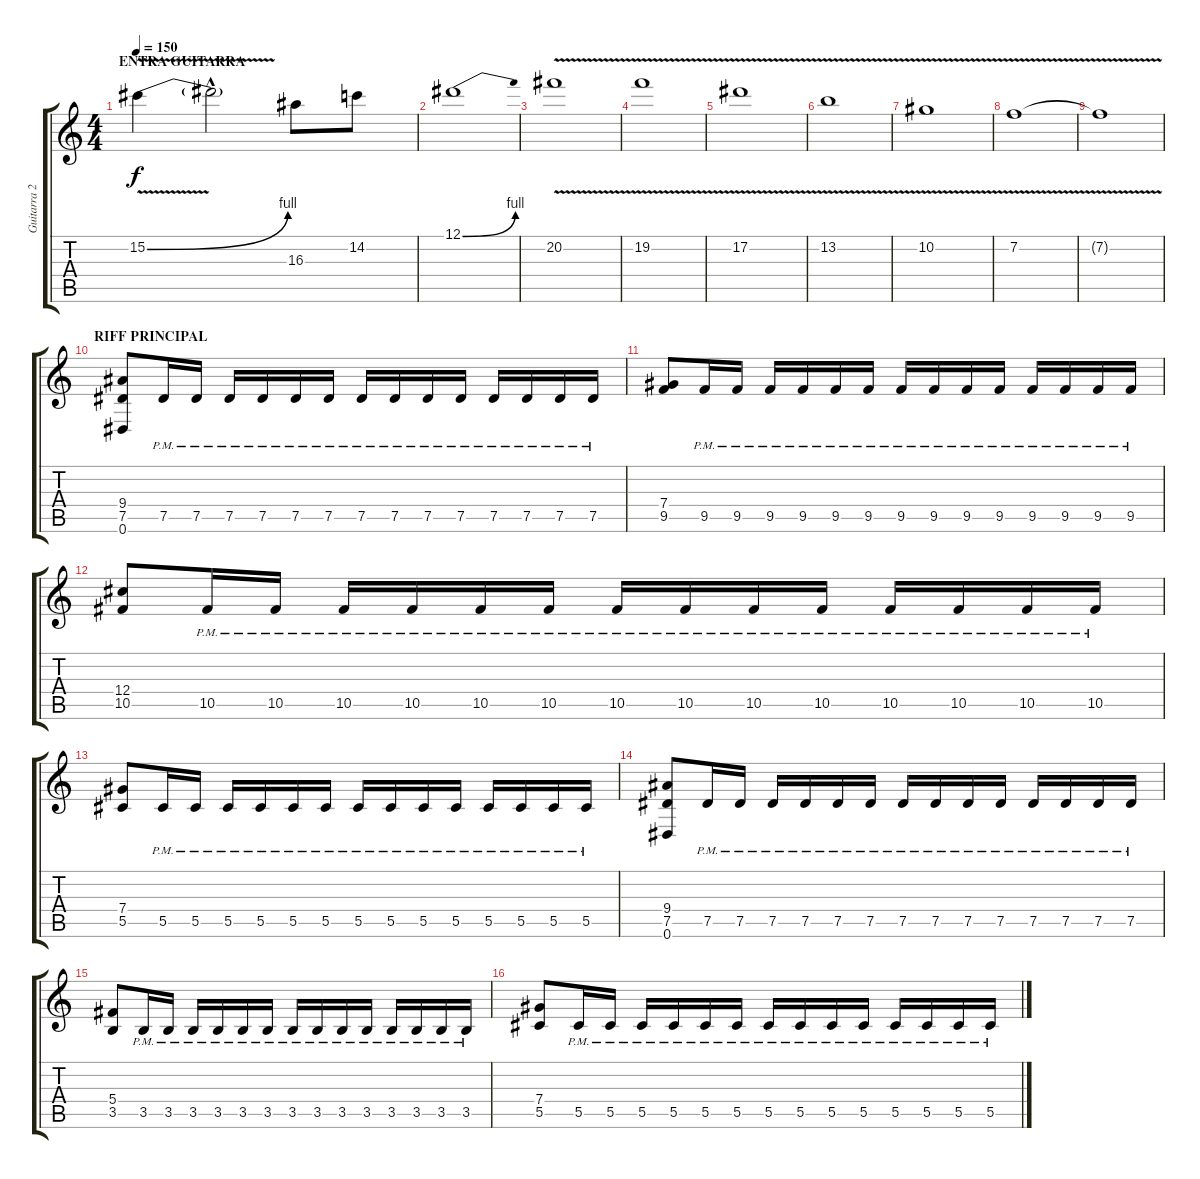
\track ("Guitarra 2" "Guitarra 2") {instrument overdrivenguitar}
\staff {score tabs}
\tuning (Eb4 Bb3 Gb3 Db3 Ab2 Eb2) {hide}
\ts (4 4)
\section ("" "ENTRA GUITARRA")
\tempo 150
\clef g2
\ks c
15.2{be (bend 0 0 60 4) v}.4{dy f} 15.2{hac t}.2 16.3.8 14.2.8 |
12.1{be (bend 0 0 60 4)}.1 |
20.2{v}.1 |
19.2{v}.1 |
17.2{v}.1 |
13.2{v}.1 |
10.2{v}.1 |
7.2{v}.1 |
7.2{t}.1 |
\section ("" "RIFF PRINCIPAL")
(9.4 7.5 0.6).8 7.5{pm}.16 7.5{pm}.16 7.5{pm}.16 7.5{pm}.16 7.5{pm}.16 7.5{pm}.16 7.5{pm}.16 7.5{pm}.16 7.5{pm}.16 7.5{pm}.16 7.5{pm}.16 7.5{pm}.16 7.5{pm}.16 7.5{pm}.16 |
(7.4 9.5).8 9.5{pm}.16 9.5{pm}.16 9.5{pm}.16 9.5{pm}.16 9.5{pm}.16 9.5{pm}.16 9.5{pm}.16 9.5{pm}.16 9.5{pm}.16 9.5{pm}.16 9.5{pm}.16 9.5{pm}.16 9.5{pm}.16 9.5{pm}.16 |
(12.4 10.5).8 10.5{pm}.16 10.5{pm}.16 10.5{pm}.16 10.5{pm}.16 10.5{pm}.16 10.5{pm}.16 10.5{pm}.16 10.5{pm}.16 10.5{pm}.16 10.5{pm}.16 10.5{pm}.16 10.5{pm}.16 10.5{pm}.16 10.5{pm}.16 |
(7.4 5.5).8 5.5{pm}.16 5.5{pm}.16 5.5{pm}.16 5.5{pm}.16 5.5{pm}.16 5.5{pm}.16 5.5{pm}.16 5.5{pm}.16 5.5{pm}.16 5.5{pm}.16 5.5{pm}.16 5.5{pm}.16 5.5{pm}.16 5.5{pm}.16 |
(9.4 7.5 0.6).8 7.5{pm}.16 7.5{pm}.16 7.5{pm}.16 7.5{pm}.16 7.5{pm}.16 7.5{pm}.16 7.5{pm}.16 7.5{pm}.16 7.5{pm}.16 7.5{pm}.16 7.5{pm}.16 7.5{pm}.16 7.5{pm}.16 7.5{pm}.16 |
(5.4 3.5).8 3.5{pm}.16 3.5{pm}.16 3.5{pm}.16 3.5{pm}.16 3.5{pm}.16 3.5{pm}.16 3.5{pm}.16 3.5{pm}.16 3.5{pm}.16 3.5{pm}.16 3.5{pm}.16 3.5{pm}.16 3.5{pm}.16 3.5{pm}.16 |
(7.4 5.5).8 5.5{pm}.16 5.5{pm}.16 5.5{pm}.16 5.5{pm}.16 5.5{pm}.16 5.5{pm}.16 5.5{pm}.16 5.5{pm}.16 5.5{pm}.16 5.5{pm}.16 5.5{pm}.16 5.5{pm}.16 5.5{pm}.16 5.5{pm}.16
